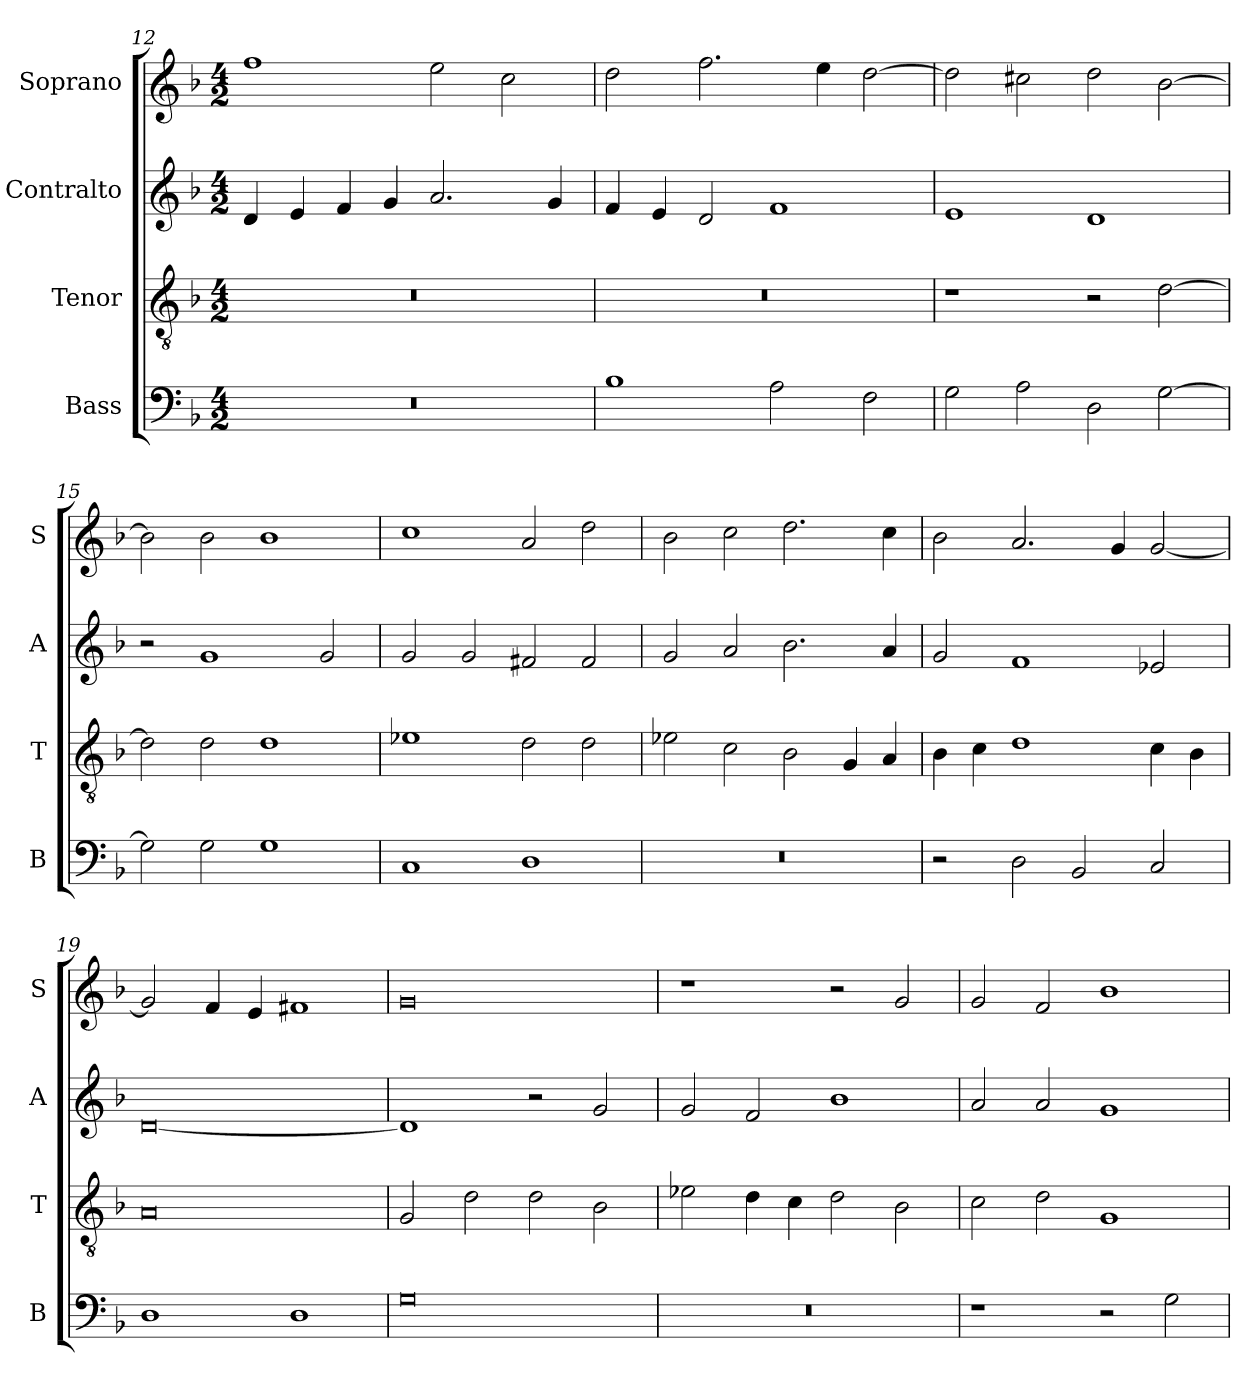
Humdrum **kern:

**kern	**kern	**kern	**kern
*part4	*part3	*part2	*part1
*staff4	*staff3	*staff2	*staff1
*I"Bass	*I"Tenor	*I"Contralto	*I"Soprano
*I'B	*I'T	*I'A	*I'S
*clefF4	*clefGv2	*clefG2	*clefG2
*k[b-]	*k[b-]	*k[b-]	*k[b-]
*G:dor	*G:dor	*G:dor	*G:dor
*M4/2	*M4/2	*M4/2	*M4/2
=12	=12	=12	=12
0r	0r	4d	1ff
.	.	4e	.
.	.	4f	.
.	.	4g	.
.	.	2.a	2ee
.	.	.	2cc
.	.	4g	.
=13	=13	=13	=13
1B-	0r	4f	2dd
.	.	4e	.
.	.	2d	2.ff
2A	.	1f	.
.	.	.	4ee
2F	.	.	[2dd
=14	=14	=14	=14
2G	1r	1e	2dd]
2A	.	.	2cc#X
2D	2r	1d	2dd
[2G	[2d	.	[2b-
=15	=15	=15	=15
2G]	2d]	2r	2b-]
2G	2d	1g	2b-
1G	1d	.	1b-
.	.	2g	.
=16	=16	=16	=16
1C	1e-X	2g	1cc
.	.	2g	.
1D	2d	2f#X	2a
.	2d	2f#	2dd
=17	=17	=17	=17
0r	2e-X	2g	2b-
.	2c	2a	2cc
.	2B-	2.b-	2.dd
.	4G	.	.
.	4A	4a	4cc
=18	=18	=18	=18
2r	4B-	2g	2b-
.	4c	.	.
2D	1d	1f	2.a
2BB-	.	.	.
.	.	.	4g
2C	4c	2e-X	[2g
.	4B-	.	.
=19	=19	=19	=19
1D	0A	[0d	2g]
.	.	.	4f
.	.	.	4e
1D	.	.	1f#X
=20	=20	=20	=20
0G	2G	1d]	0g
.	2d	.	.
.	2d	2r	.
.	2B-	2g	.
=21	=21	=21	=21
0r	2e-X	2g	1r
.	4d	2f	.
.	4c	.	.
.	2d	1b-	2r
.	2B-	.	2g
=22	=22	=22	=22
1r	2c	2a	2g
.	2d	2a	2f
2r	1G	1g	1b-
2G	.	.	.
=	=	=	=
*-	*-	*-	*-
